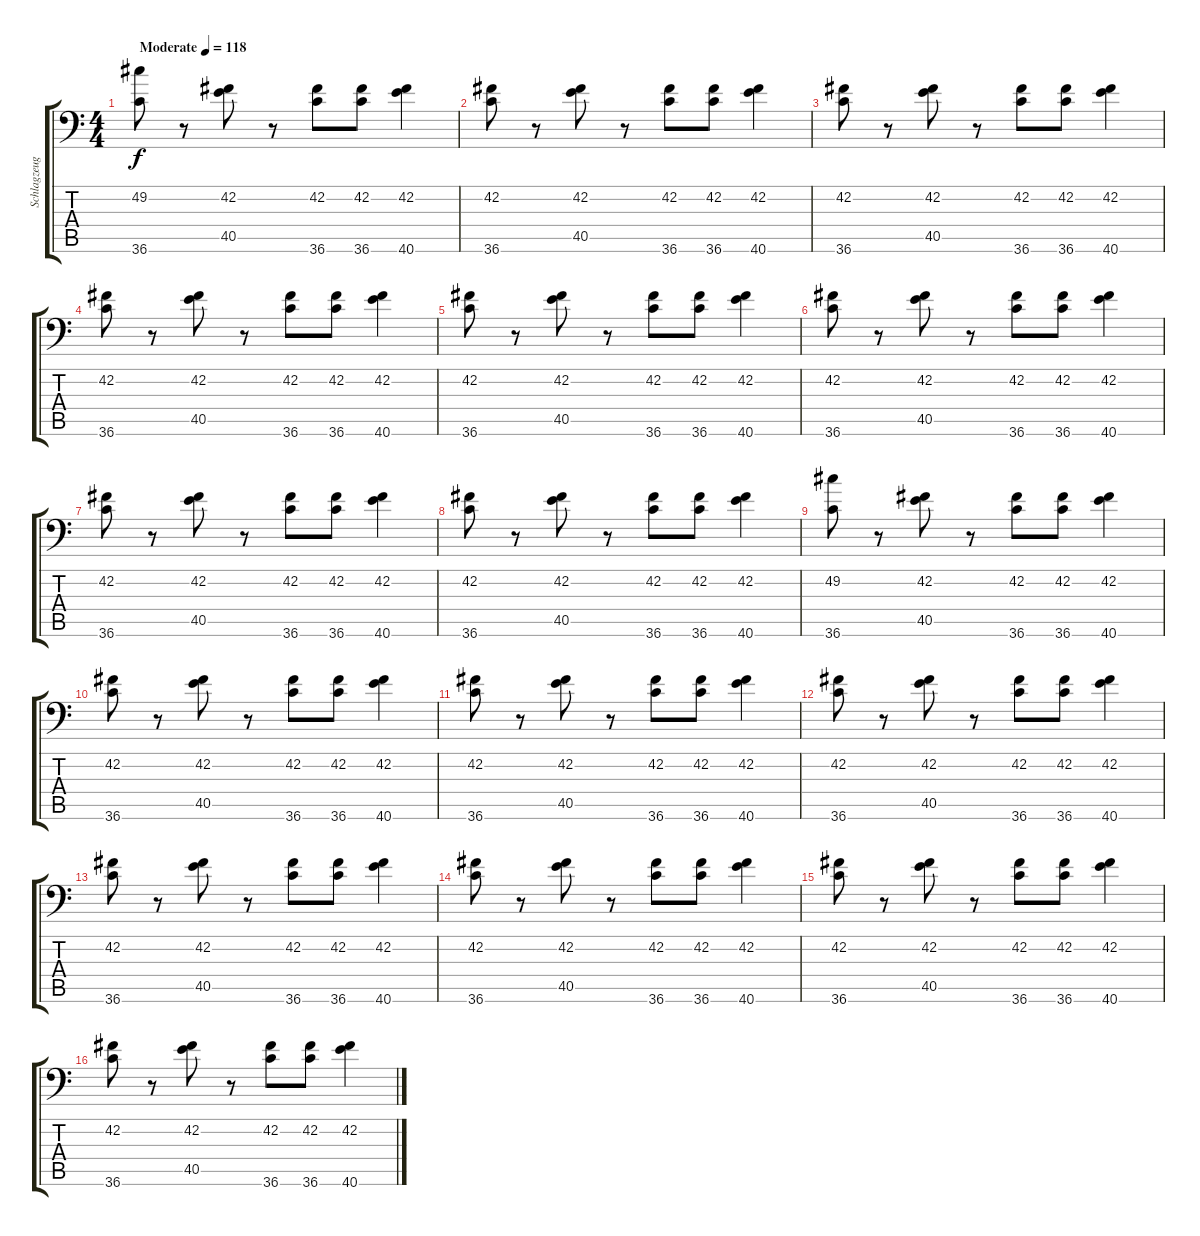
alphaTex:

\track ("Schlagzeug" "Schlagzeug") {instrument acousticgrandpiano}
\staff {score tabs}
\tuning (C-1 C-1 C-1 C-1 C-1 C-1) {hide}
\ts (4 4)
\tempo (118 "Moderate")
\clef f4
\ks c
(49.2 36.6).8{dy f instrument acousticgrandpiano} r.8 (42.2 40.5).8 r.8 (42.2 36.6).8 (42.2 36.6).8 (42.2 40.6).4 |
(42.2 36.6).8 r.8 (42.2 40.5).8 r.8 (42.2 36.6).8 (42.2 36.6).8 (42.2 40.6).4 |
(42.2 36.6).8 r.8 (42.2 40.5).8 r.8 (42.2 36.6).8 (42.2 36.6).8 (42.2 40.6).4 |
(42.2 36.6).8 r.8 (42.2 40.5).8 r.8 (42.2 36.6).8 (42.2 36.6).8 (42.2 40.6).4 |
(42.2 36.6).8 r.8 (42.2 40.5).8 r.8 (42.2 36.6).8 (42.2 36.6).8 (42.2 40.6).4 |
(42.2 36.6).8 r.8 (42.2 40.5).8 r.8 (42.2 36.6).8 (42.2 36.6).8 (42.2 40.6).4 |
(42.2 36.6).8 r.8 (42.2 40.5).8 r.8 (42.2 36.6).8 (42.2 36.6).8 (42.2 40.6).4 |
(42.2 36.6).8 r.8 (42.2 40.5).8 r.8 (42.2 36.6).8 (42.2 36.6).8 (42.2 40.6).4 |
(49.2 36.6).8 r.8 (42.2 40.5).8 r.8 (42.2 36.6).8 (42.2 36.6).8 (42.2 40.6).4 |
(42.2 36.6).8 r.8 (42.2 40.5).8 r.8 (42.2 36.6).8 (42.2 36.6).8 (42.2 40.6).4 |
(42.2 36.6).8 r.8 (42.2 40.5).8 r.8 (42.2 36.6).8 (42.2 36.6).8 (42.2 40.6).4 |
(42.2 36.6).8 r.8 (42.2 40.5).8 r.8 (42.2 36.6).8 (42.2 36.6).8 (42.2 40.6).4 |
(42.2 36.6).8 r.8 (42.2 40.5).8 r.8 (42.2 36.6).8 (42.2 36.6).8 (42.2 40.6).4 |
(42.2 36.6).8 r.8 (42.2 40.5).8 r.8 (42.2 36.6).8 (42.2 36.6).8 (42.2 40.6).4 |
(42.2 36.6).8 r.8 (42.2 40.5).8 r.8 (42.2 36.6).8 (42.2 36.6).8 (42.2 40.6).4 |
(42.2 36.6).8 r.8 (42.2 40.5).8 r.8 (42.2 36.6).8 (42.2 36.6).8 (42.2 40.6).4
